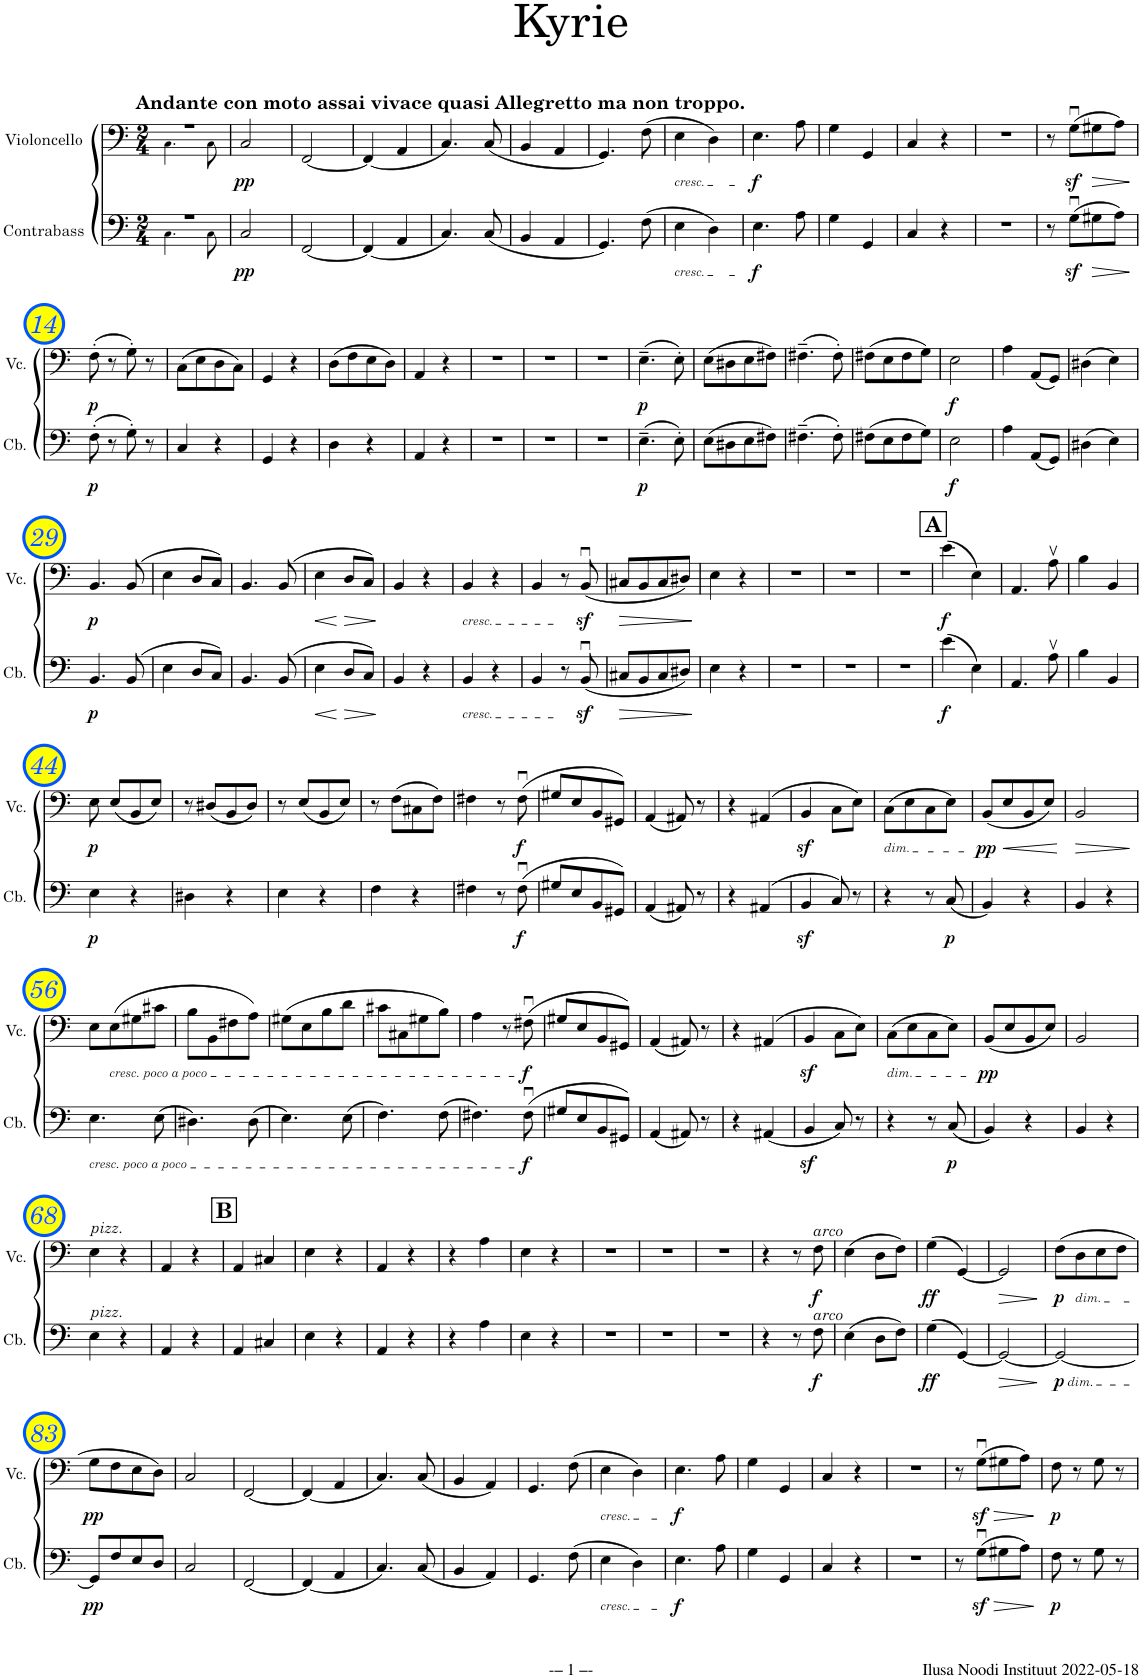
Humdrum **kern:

**kern	**dynam	**kern	**dynam
*part2	*part2	*part1	*part1
*staff2	*staff2	*staff1	*staff1
*I"Contrabass	*	*I"Violoncello	*
*I'Cb.	*	*I'Vc.	*
*clefF4	*	*clefF4	*
*Trd7c12	*	*	*
*k[]	*	*k[]	*
*M2/4	*	*M2/4	*
=1	=1	=1	=1
*^	*	*^	*
!	!	!	!LO:TX:a:B:t=Andante con moto assai vivace quasi Allegretto ma non troppo.	!	!
2r	4.C\	.	2r	4.C\	.
.	8C\	.	.	8C\	.
=2	=2	=2	=2	=2	=2
!	!	!LO:DY:b	!	!	!LO:DY:b
*v	*v	*	*	*	*
*	*	*v	*v	*
2C/	pp	2C/	pp
=3	=3	=3	=3
[2FF/	.	[2FF/	.
=4	=4	=4	=4
(4FF/]	.	(4FF/]	.
4AA/	.	4AA/	.
=5	=5	=5	=5
4.C/)	.	4.C/)	.
(8C/	.	(8C/	.
=6	=6	=6	=6
4BB/	.	4BB/	.
4AA/	.	4AA/	.
=7	=7	=7	=7
4.GG/)	.	4.GG/)	.
(8F\	.	(8F\	.
=8	=8	=8	=8
!	!	!LO:TX:b:i:t=cresc.	!
!LO:TX:b:i:t=cresc.	!	!	!
4E\	.	4E\	.
4D\)	.	4D\)	.
=9	=9	=9	=9
!	!LO:DY:b	!	!LO:DY:b
4.E\	f	4.E\	f
8A\	.	8A\	.
=10	=10	=10	=10
4G\	.	4G\	.
4GG/	.	4GG/	.
=11	=11	=11	=11
4C/	.	4C/	.
4r	.	4r	.
=12	=12	=12	=12
2r	.	2r	.
=13	=13	=13	=13
8r	.	8r	.
(8Gz<u\L	.	(8Gz<u\L	.
!	!LO:HP:b	!	!LO:HP:b
8G#X\	>	8G#X\	>
8A\J)	.	8A\J)	.
.	]	.	]
!!LO:LB:g=z
=14	=14	=14	=14
!	!LO:DY:b	!	!LO:DY:b
(8F'\	p	(8F'\	p
8r	.	8r	.
8G'\)	.	8G'\)	.
8r	.	8r	.
=15	=15	=15	=15
4C/	.	(8C\L	.
.	.	8E\	.
4r	.	8D\	.
.	.	8C\J)	.
=16	=16	=16	=16
4GG/	.	4GG/	.
4r	.	4r	.
=17	=17	=17	=17
4D\	.	(8D\L	.
.	.	8F\	.
4r	.	8E\	.
.	.	8D\J)	.
=18	=18	=18	=18
4AA/	.	4AA/	.
4r	.	4r	.
=19	=19	=19	=19
2r	.	2r	.
=20	=20	=20	=20
2r	.	2r	.
=21	=21	=21	=21
2r	.	2r	.
=22	=22	=22	=22
!	!LO:DY:b	!	!LO:DY:b
(4.E~\	p	(4.E~\	p
8E'\)	.	8E'\)	.
=23	=23	=23	=23
(8E\L	.	(8E\L	.
8D#X\	.	8D#X\	.
8E\	.	8E\	.
8F#X\J)	.	8F#X\J)	.
=24	=24	=24	=24
(4.F#X~\	.	(4.F#X~\	.
8F#'\)	.	8F#'\)	.
=25	=25	=25	=25
(8F#X\L	.	(8F#X\L	.
8E\	.	8E\	.
8F#\	.	8F#\	.
8G\J)	.	8G\J)	.
=26	=26	=26	=26
!	!LO:DY:b	!	!LO:DY:b
2E\	f	2E\	f
=27	=27	=27	=27
4A\	.	4A\	.
(8AA/L	.	(8AA/L	.
8GG/J)	.	8GG/J)	.
=28	=28	=28	=28
(4D#X\	.	(4D#X\	.
4E\)	.	4E\)	.
!!LO:LB:g=z
=29	=29	=29	=29
!	!LO:DY:b	!	!LO:DY:b
4.BB/	p	4.BB/	p
(8BB/	.	(8BB/	.
=30	=30	=30	=30
4E\	.	4E\	.
8D/L	.	8D/L	.
8C/J)	.	8C/J)	.
=31	=31	=31	=31
4.BB/	.	4.BB/	.
(8BB/	.	(8BB/	.
=32	=32	=32	=32
!	!LO:HP:b	!	!LO:HP:b
4E\	<	4E\	<
!	!LO:HP:n=1:b	!	!LO:HP:n=1:b
8D/L	[ >	8D/L	[ >
8C/J)	.	8C/J)	.
.	]	.	]
=33	=33	=33	=33
4BB/	.	4BB/	.
4r	.	4r	.
=34	=34	=34	=34
!	!	!LO:TX:b:i:t=cresc.	!
!LO:TX:b:i:t=cresc.	!	!	!
4BB/	.	4BB/	.
4r	.	4r	.
=35	=35	=35	=35
4BB/	.	4BB/	.
8r	.	8r	.
(8BBz<u/	.	(8BBz<u/	.
=36	=36	=36	=36
!	!LO:HP:b	!	!LO:HP:b
8C#X/L	>	8C#X/L	>
8BB/	.	8BB/	.
8C#/	.	8C#/	.
8D#X/J)	.	8D#X/J)	.
.	]	.	]
=37	=37	=37	=37
4E\	.	4E\	.
4r	.	4r	.
=38	=38	=38	=38
2r	.	2r	.
=39	=39	=39	=39
2r	.	2r	.
=40	=40	=40	=40
2r	.	2r	.
!!LO:REH:place=s1:a:B:cj:fs=14:t=A
=41	=41	=41	=41
!	!LO:DY:b	!	!LO:DY:b
(4e\	f	(4e\	f
4E\)	.	4E\)	.
=42	=42	=42	=42
4.AA/	.	4.AA/	.
8Av\	.	8Av\	.
=43	=43	=43	=43
4B\	.	4B\	.
4BB/	.	4BB/	.
!!LO:LB:g=z
=44	=44	=44	=44
!	!LO:DY:b	!	!LO:DY:b
4E\	p	8E\	p
.	.	(8E/L	.
4r	.	8BB/	.
.	.	8E/J)	.
=45	=45	=45	=45
4D#X\	.	8r	.
.	.	(8D#X/L	.
4r	.	8BB/	.
.	.	8D#/J)	.
=46	=46	=46	=46
4E\	.	8r	.
.	.	(8E/L	.
4r	.	8BB/	.
.	.	8E/J)	.
=47	=47	=47	=47
4F\	.	8r	.
.	.	(8F\L	.
4r	.	8C#X\	.
.	.	8F\J)	.
=48	=48	=48	=48
4F#X\	.	4F#X\	.
8r	.	8r	.
!	!LO:DY:b	!	!LO:DY:b
(8F#u\	f	(8F#u\	f
=49	=49	=49	=49
8G#X/L	.	8G#X/L	.
8E/	.	8E/	.
8BB/	.	8BB/	.
8GG#X/J)	.	8GG#X/J)	.
=50	=50	=50	=50
(4AA/	.	(4AA/	.
8AA#X/)	.	8AA#X/)	.
8r	.	8r	.
=51	=51	=51	=51
4r	.	4r	.
(>4AA#X/	.	(>4AA#X/	.
=52	=52	=52	=52
4BBz</	.	4BBz</	.
8C/)	.	8C\L	.
8r	.	8E\J)	.
=53	=53	=53	=53
!	!	!LO:TX:b:i:t=dim.	!
4r	.	(8C\L	.
.	.	8E\	.
8r	.	8C\	.
!	!LO:DY:b	!	!
(8C/	p	8E\J)	.
=54	=54	=54	=54
!	!	!	!LO:DY:b
4BB/)	.	(8BB/L	pp
!	!	!	!LO:HP:b
.	.	8E/	<
4r	.	8BB/	.
.	.	8E/J)	.
.	.	.	[
=55	=55	=55	=55
!	!	!	!LO:HP:b
4BB/	.	2BB/	>
4r	.	.	.
.	.	.	]
!!LO:LB:g=z
=56	=56	=56	=56
!LO:TX:b:i:t=cresc. poco a poco	!	!	!
4.E\	.	8E\L	.
!	!	!LO:TX:b:i:t=cresc. poco a poco	!
.	.	(8E\	.
.	.	8G#X\	.
(8E\	.	8c#X\J	.
=57	=57	=57	=57
4.D#X\)	.	8B\L	.
.	.	8BB\	.
.	.	8F#X\	.
(8D#\	.	8A\J)	.
=58	=58	=58	=58
4.E\)	.	(8G#X\L	.
.	.	8E\	.
.	.	8B\	.
(8E\	.	8d\J	.
=59	=59	=59	=59
4.F\)	.	8c#X\L	.
.	.	8C#X\	.
.	.	8G#X\	.
(8F\	.	8B\J)	.
=60	=60	=60	=60
4.F#X\)	.	4A\	.
.	.	8r	.
!	!LO:DY:b	!	!LO:DY:b
(8F#u\	f	(8F#Xu\	f
=61	=61	=61	=61
8G#X/L	.	8G#X/L	.
8E/	.	8E/	.
8BB/	.	8BB/	.
8GG#X/J)	.	8GG#X/J)	.
=62	=62	=62	=62
(4AA/	.	(4AA/	.
8AA#X/)	.	8AA#X/)	.
8r	.	8r	.
=63	=63	=63	=63
4r	.	4r	.
(4AA#X/	.	(4AA#X/	.
=64	=64	=64	=64
4BBz</	.	4BBz</	.
8C/)	.	8C\L	.
8r	.	8E\J)	.
=65	=65	=65	=65
!	!	!LO:TX:b:i:t=dim.	!
4r	.	(8C\L	.
.	.	8E\	.
8r	.	8C\	.
!	!LO:DY:b	!	!
(8C/	p	8E\J)	.
=66	=66	=66	=66
!	!	!	!LO:DY:b
4BB/)	.	(8BB/L	pp
.	.	8E/	.
4r	.	8BB/	.
.	.	8E/J)	.
=67	=67	=67	=67
4BB/	.	2BB/	.
4r	.	.	.
!!LO:LB:g=z
=68	=68	=68	=68
!	!	!LO:TX:a:i:t=pizz.	!
!LO:TX:a:i:t=pizz.	!	!	!
4E\	.	4E\	.
4r	.	4r	.
=69	=69	=69	=69
4AA/	.	4AA/	.
4r	.	4r	.
!!LO:REH:place=s1:a:B:cj:fs=14:t=B
=70	=70	=70	=70
4AA/	.	4AA/	.
4C#X/	.	4C#X/	.
=71	=71	=71	=71
4E\	.	4E\	.
4r	.	4r	.
=72	=72	=72	=72
4AA/	.	4AA/	.
4r	.	4r	.
=73	=73	=73	=73
4r	.	4r	.
4A\	.	4A\	.
=74	=74	=74	=74
4E\	.	4E\	.
4r	.	4r	.
=75	=75	=75	=75
2r	.	2r	.
=76	=76	=76	=76
2r	.	2r	.
=77	=77	=77	=77
2r	.	2r	.
=78	=78	=78	=78
4r	.	4r	.
8r	.	8r	.
!	!	!LO:TX:a:i:t=arco	!
!LO:TX:a:i:t=arco	!	!	!
!	!LO:DY:b	!	!LO:DY:b
8F\	f	8F\	f
=79	=79	=79	=79
(4E\	.	(4E\	.
8D\L	.	8D\L	.
8F\J)	.	8F\J)	.
=80	=80	=80	=80
!	!LO:DY:b	!	!LO:DY:b
(4G\	ff	(4G\	ff
[4GG/)	.	[4GG/)	.
=81	=81	=81	=81
!	!LO:HP:b	!	!LO:HP:b
2GG/_	>	2GG/]	>
.	]	.	]
=82	=82	=82	=82
!LO:TX:b:i:t=dim.	!	!	!
!	!LO:DY:b	!	!LO:DY:b
2GG/_	p	(8F\L	p
!	!	!LO:TX:b:i:t=dim.	!
.	.	8D\	.
.	.	8E\	.
.	.	8F\J	.
!!LO:LB:g=z
=83	=83	=83	=83
!	!LO:DY:b	!	!LO:DY:b
8GG/L]	pp	8G\L	pp
8F/	.	8F\	.
8E/	.	8E\	.
8D/J	.	8D\J)	.
=84	=84	=84	=84
2C/	.	2C/	.
=85	=85	=85	=85
[2FF/	.	[2FF/	.
=86	=86	=86	=86
(4FF/]	.	(4FF/]	.
4AA/	.	4AA/	.
=87	=87	=87	=87
4.C/)	.	4.C/)	.
(8C/	.	(8C/	.
=88	=88	=88	=88
4BB/	.	4BB/	.
4AA/)	.	4AA/)	.
=89	=89	=89	=89
4.GG/	.	4.GG/	.
(8F\	.	(8F\	.
=90	=90	=90	=90
!	!	!LO:TX:b:i:t=cresc.	!
!LO:TX:b:i:t=cresc.	!	!	!
4E\	.	4E\	.
4D\)	.	4D\)	.
=91	=91	=91	=91
!	!LO:DY:b	!	!LO:DY:b
4.E\	f	4.E\	f
8A\	.	8A\	.
=92	=92	=92	=92
4G\	.	4G\	.
4GG/	.	4GG/	.
=93	=93	=93	=93
4C/	.	4C/	.
4r	.	4r	.
=94	=94	=94	=94
2r	.	2r	.
=95	=95	=95	=95
8r	.	8r	.
!	!LO:HP:b	!	!LO:HP:b
(8Gz<u\L	>	(8Gz<u\L	>
8G#X\	.	8G#X\	.
8A\J)	.	8A\J)	.
.	]	.	]
=96	=96	=96	=96
!	!LO:DY:b	!	!LO:DY:b
8F\	p	8F\	p
8r	.	8r	.
8G\	.	8G\	.
8r	.	8r	.
=	=	=	=
*-	*-	*-	*-
